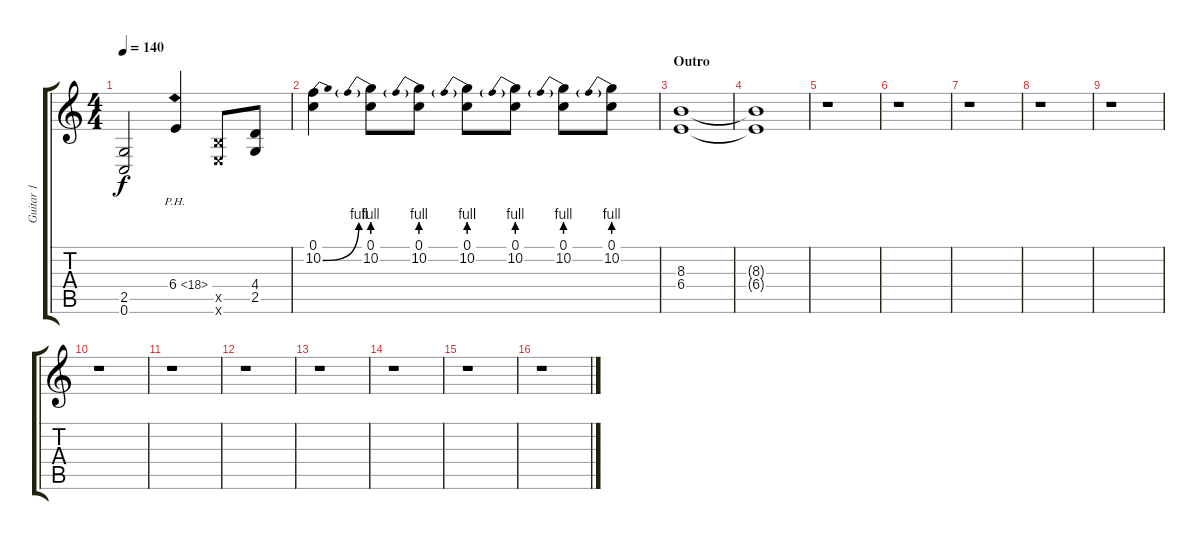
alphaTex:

\track ("Guitar 1" "Guitar 1") {instrument distortionguitar}
\staff {score tabs}
\tuning (C4 G3 Eb3 Bb2 F2 C2) {hide}
\ts (4 4)
\tempo 140
\clef g2
\ks c
(2.5 0.6).2{dy f} 6.4{ph 12}.4{volume 16 instrument guitarharmonics} (6.5{x} 4.6{x}).8{volume 13 instrument distortionguitar} (4.4 2.5).8 |
(0.1 10.2{be (bend 0 0 60 4)}).4{volume 16} (0.1 10.2{be (prebend 0 4 60 4)}).8 (0.1 10.2{be (prebend 0 4 60 4)}).8 (0.1 10.2{be (prebend 0 4 60 4)}).8 (0.1 10.2{be (prebend 0 4 60 4)}).8 (0.1 10.2{be (prebend 0 4 60 4)}).8 (0.1 10.2{be (prebend 0 4 60 4)}).8 |
\section ("" "Outro")
(8.3 6.4).1{volume 9} |
(8.3{t} 6.4{t}).1 |
r.1 |
r.1 |
r.1 |
r.1 |
r.1 |
r.1 |
r.1 |
r.1 |
r.1 |
r.1 |
r.1 |
r.1
